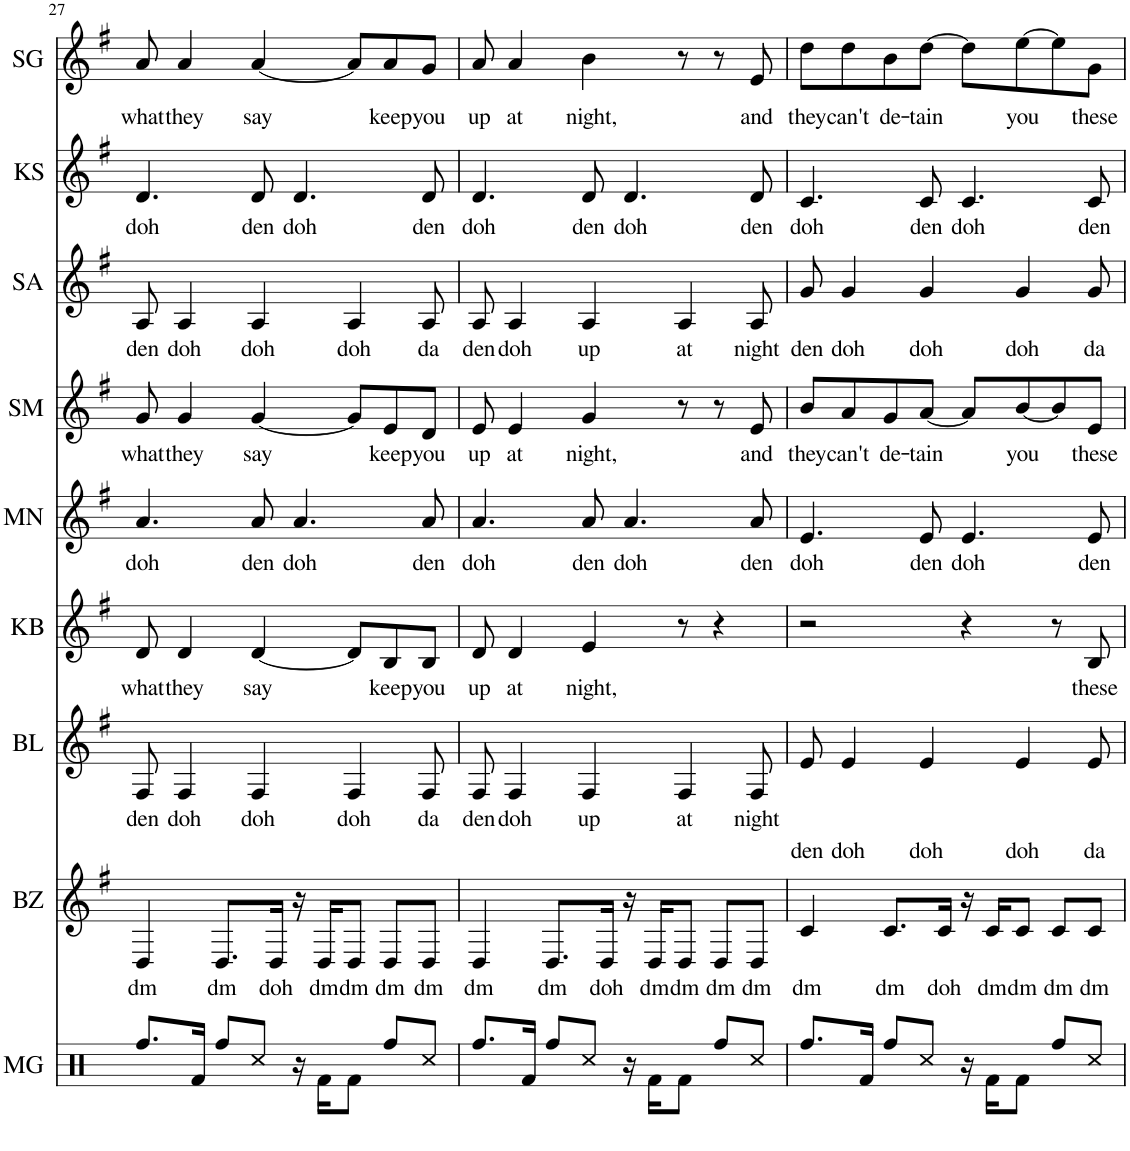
**kern	**kern	**text	**kern	**text	**kern	**text	**kern	**text	**kern	**text	**kern	**text	**kern	**text	**kern	**text
*part9	*part8	*part8	*part7	*part7	*part6	*part6	*part5	*part5	*part4	*part4	*part3	*part3	*part2	*part2	*part1	*part1
*staff9	*staff8	*staff8	*staff7	*staff7	*staff6	*staff6	*staff5	*staff5	*staff4	*staff4	*staff3	*staff3	*staff2	*staff2	*staff1	*staff1
*I"Melissa	*I"Batya	*	*I"Becca	*	*I"Kineret	*	*I"Michal	*	*I"Stephanie	*	*I"Sloane	*	*I"Katie	*	*I"Shaalini	*
*	*	*	*	*	*	*	*	*	*	*	*I'SA	*	*	*	*	*
!!LO:PB:g=z
*clefX	*clefG2	*	*clefG2	*	*clefG2	*	*clefG2	*	*clefG2	*	*clefG2	*	*clefG2	*	*clefG2	*
*k[]	*k[f#]	*	*k[f#]	*	*k[f#]	*	*k[f#]	*	*k[f#]	*	*k[f#]	*	*k[f#]	*	*k[f#]	*
*M4/4	*M4/4	*	*M4/4	*	*M4/4	*	*M4/4	*	*M4/4	*	*M4/4	*	*M4/4	*	*M4/4	*
=27	=27	=27	=27	=27	=27	=27	=27	=27	=27	=27	=27	=27	=27	=27	=27	=27
!	!	!LO:LY:b	!	!LO:LY:b	!	!LO:LY:b	!	!LO:LY:b	!	!LO:LY:b	!	!LO:LY:b	!	!LO:LY:b	!	!LO:LY:b
8.Rff/L	4D/	dm	8F#/	den	8d/	what	4.a/	doh	8g/	what	8A/	den	4.d/	doh	8a/	what
!	!	!	!	!LO:LY:b	!	!LO:LY:b	!	!	!	!LO:LY:b	!	!LO:LY:b	!	!	!	!LO:LY:b
.	.	.	4F#/	doh	4d/	they	.	.	4g/	they	4A/	doh	.	.	4a/	they
16Rf/Jk	.	.	.	.	.	.	.	.	.	.	.	.	.	.	.	.
!	!	!LO:LY:b	!	!	!	!	!	!	!	!	!	!	!	!	!	!
8Rff/L	8.D/L	dm	.	.	.	.	.	.	.	.	.	.	.	.	.	.
!	!	!	!	!LO:LY:b	!	!LO:LY:b	!	!LO:LY:b	!	!LO:LY:b	!	!LO:LY:b	!	!LO:LY:b	!	!LO:LY:b
8Rcc/J	.	.	4F#/	doh	[4d/	say	8a/	den	[4g/	say	4A/	doh	8d/	den	[4a/	say
!	!	!LO:LY:b	!	!	!	!	!	!	!	!	!	!	!	!	!	!
.	16D/Jk	doh	.	.	.	.	.	.	.	.	.	.	.	.	.	.
!	!	!	!	!	!	!	!	!LO:LY:b	!	!	!	!	!	!LO:LY:b	!	!
16r	16r	.	.	.	.	.	4.a/	doh	.	.	.	.	4.d/	doh	.	.
!	!	!LO:LY:b	!	!	!	!	!	!	!	!	!	!	!	!	!	!
16Rf\KL	16D/KL	dm	.	.	.	.	.	.	.	.	.	.	.	.	.	.
!	!	!LO:LY:b	!	!LO:LY:b	!	!	!	!	!	!	!	!LO:LY:b	!	!	!	!
8Rf\J	8D/J	dm	4F#/	doh	8d/L]	.	.	.	8g/L]	.	4A/	doh	.	.	8a/L]	.
!	!	!LO:LY:b	!	!	!	!LO:LY:b	!	!	!	!LO:LY:b	!	!	!	!	!	!LO:LY:b
8Rff/L	8D/L	dm	.	.	8B/	keep	.	.	8e/	keep	.	.	.	.	8a/	keep
!	!	!LO:LY:b	!	!LO:LY:b	!	!LO:LY:b	!	!LO:LY:b	!	!LO:LY:b	!	!LO:LY:b	!	!LO:LY:b	!	!LO:LY:b
8Rcc/J	8D/J	dm	8F#/	da	8B/J	you	8a/	den	8d/J	you	8A/	da	8d/	den	8g/J	you
=28	=28	=28	=28	=28	=28	=28	=28	=28	=28	=28	=28	=28	=28	=28	=28	=28
!	!	!LO:LY:b	!	!LO:LY:b	!	!LO:LY:b	!	!LO:LY:b	!	!LO:LY:b	!	!LO:LY:b	!	!LO:LY:b	!	!LO:LY:b
8.Rff/L	4D/	dm	8F#/	den	8d/	up	4.a/	doh	8e/	up	8A/	den	4.d/	doh	8a/	up
!	!	!	!	!LO:LY:b	!	!LO:LY:b	!	!	!	!LO:LY:b	!	!LO:LY:b	!	!	!	!LO:LY:b
.	.	.	4F#/	doh	4d/	at	.	.	4e/	at	4A/	doh	.	.	4a/	at
16Rf/Jk	.	.	.	.	.	.	.	.	.	.	.	.	.	.	.	.
!	!	!LO:LY:b	!	!	!	!	!	!	!	!	!	!	!	!	!	!
8Rff/L	8.D/L	dm	.	.	.	.	.	.	.	.	.	.	.	.	.	.
!	!	!	!	!LO:LY:b	!	!LO:LY:b	!	!LO:LY:b	!	!LO:LY:b	!	!LO:LY:b	!	!LO:LY:b	!	!LO:LY:b
8Rcc/J	.	.	4F#/	up	4e/	night,	8a/	den	4g/	night,	4A/	up	8d/	den	4b\	night,
!	!	!LO:LY:b	!	!	!	!	!	!	!	!	!	!	!	!	!	!
.	16D/Jk	doh	.	.	.	.	.	.	.	.	.	.	.	.	.	.
!	!	!	!	!	!	!	!	!LO:LY:b	!	!	!	!	!	!LO:LY:b	!	!
16r	16r	.	.	.	.	.	4.a/	doh	.	.	.	.	4.d/	doh	.	.
!	!	!LO:LY:b	!	!	!	!	!	!	!	!	!	!	!	!	!	!
16Rf\KL	16D/KL	dm	.	.	.	.	.	.	.	.	.	.	.	.	.	.
!	!	!LO:LY:b	!	!LO:LY:b	!	!	!	!	!	!	!	!LO:LY:b	!	!	!	!
8Rf\J	8D/J	dm	4F#/	at	8r	.	.	.	8r	.	4A/	at	.	.	8r	.
!	!	!LO:LY:b	!	!	!	!	!	!	!	!	!	!	!	!	!	!
8Rff/L	8D/L	dm	.	.	4r	.	.	.	8r	.	.	.	.	.	8r	.
!	!	!LO:LY:b	!	!LO:LY:b	!	!	!	!LO:LY:b	!	!LO:LY:b	!	!LO:LY:b	!	!LO:LY:b	!	!LO:LY:b
8Rcc/J	8D/J	dm	8F#/	night	.	.	8a/	den	8e/	and	8A/	night	8d/	den	8e/	and
=29	=29	=29	=29	=29	=29	=29	=29	=29	=29	=29	=29	=29	=29	=29	=29	=29
!	!	!LO:LY:b	!	!LO:LY:b	!	!	!	!LO:LY:b	!	!LO:LY:b	!	!LO:LY:b	!	!LO:LY:b	!	!LO:LY:b
8.Rff/L	4c/	dm	8e/	den	2r	.	4.e/	doh	8b/L	they	8g/	den	4.c/	doh	8dd\L	they
!	!	!	!	!LO:LY:b	!	!	!	!	!	!LO:LY:b	!	!LO:LY:b	!	!	!	!LO:LY:b
.	.	.	4e/	doh	.	.	.	.	8a/	can't	4g/	doh	.	.	8dd\	can't
16Rf/Jk	.	.	.	.	.	.	.	.	.	.	.	.	.	.	.	.
!	!	!LO:LY:b	!	!	!	!	!	!	!	!LO:LY:b	!	!	!	!	!	!LO:LY:b
8Rff/L	8.c/L	dm	.	.	.	.	.	.	8g/	de-	.	.	.	.	8b\	de-
!	!	!	!	!LO:LY:b	!	!	!	!LO:LY:b	!	!LO:LY:b	!	!LO:LY:b	!	!LO:LY:b	!	!LO:LY:b
8Rcc/J	.	.	4e/	doh	.	.	8e/	den	[8a/J	-tain	4g/	doh	8c/	den	[8dd\J	-tain
!	!	!LO:LY:b	!	!	!	!	!	!	!	!	!	!	!	!	!	!
.	16c/Jk	doh	.	.	.	.	.	.	.	.	.	.	.	.	.	.
!	!	!	!	!	!	!	!	!LO:LY:b	!	!	!	!	!	!LO:LY:b	!	!
16r	16r	.	.	.	4r	.	4.e/	doh	8a/L]	.	.	.	4.c/	doh	8dd\L]	.
!	!	!LO:LY:b	!	!	!	!	!	!	!	!	!	!	!	!	!	!
16Rf\KL	16c/KL	dm	.	.	.	.	.	.	.	.	.	.	.	.	.	.
!	!	!LO:LY:b	!	!LO:LY:b	!	!	!	!	!	!LO:LY:b	!	!LO:LY:b	!	!	!	!LO:LY:b
8Rf\J	8c/J	dm	4e/	doh	.	.	.	.	[8b/	you	4g/	doh	.	.	[8ee\	you
!	!	!LO:LY:b	!	!	!	!	!	!	!	!	!	!	!	!	!	!
8Rff/L	8c/L	dm	.	.	8r	.	.	.	8b/]	.	.	.	.	.	8ee\]	.
!	!	!LO:LY:b	!	!LO:LY:b	!	!LO:LY:b	!	!LO:LY:b	!	!LO:LY:b	!	!LO:LY:b	!	!LO:LY:b	!	!LO:LY:b
8Rcc/J	8c/J	dm	8e/	da	8B/	these	8e/	den	8e/J	these	8g/	da	8c/	den	8g\J	these
=	=	=	=	=	=	=	=	=	=	=	=	=	=	=	=	=
*-	*-	*-	*-	*-	*-	*-	*-	*-	*-	*-	*-	*-	*-	*-	*-	*-
